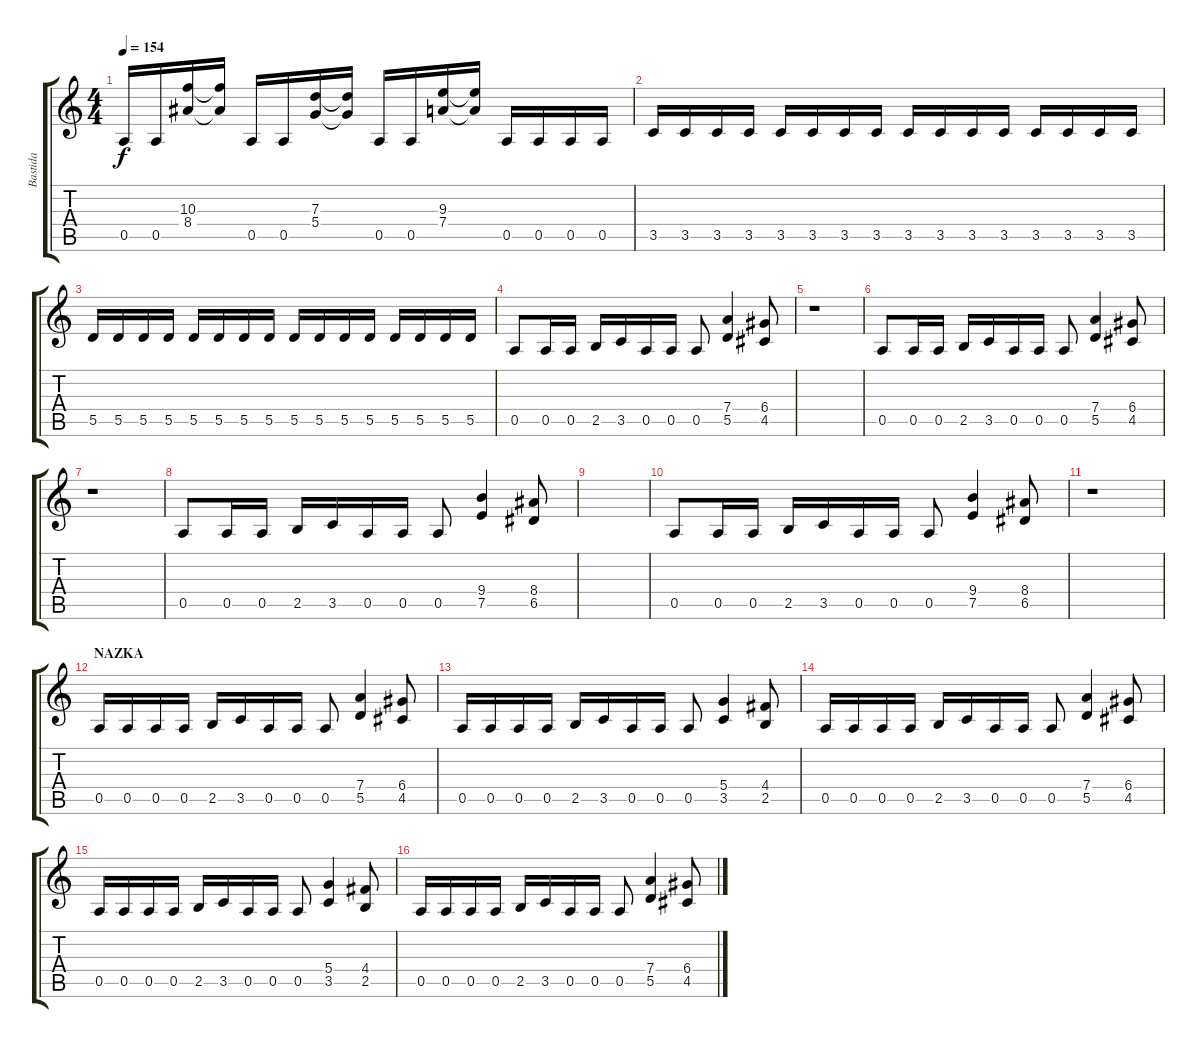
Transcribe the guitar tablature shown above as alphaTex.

\track ("Bastida" "Bastida") {instrument overdrivenguitar}
\staff {score tabs}
\tuning (E4 B3 G3 D3 A2 E2) {hide}
\ts (4 4)
\tempo 154
\clef g2
\ks c
0.5.16{dy f} 0.5.16 (10.3 8.4).16 (10.3{t} 8.4{t}).16 0.5.16 0.5.16 (7.3 5.4).16 (7.3{t} 5.4{t}).16 0.5.16 0.5.16 (9.3 7.4).16 (9.3{t} 7.4{t}).16 0.5.16 0.5.16 0.5.16 0.5.16 |
3.5.16 3.5.16 3.5.16 3.5.16 3.5.16 3.5.16 3.5.16 3.5.16 3.5.16 3.5.16 3.5.16 3.5.16 3.5.16 3.5.16 3.5.16 3.5.16 |
5.5.16 5.5.16 5.5.16 5.5.16 5.5.16 5.5.16 5.5.16 5.5.16 5.5.16 5.5.16 5.5.16 5.5.16 5.5.16 5.5.16 5.5.16 5.5.16 |
\section ("" "")
0.5.8 0.5.16 0.5.16 2.5.16 3.5.16 0.5.16 0.5.16 0.5.8 (7.4 5.5).4 (6.4 4.5).8 |
r.1 |
0.5.8 0.5.16 0.5.16 2.5.16 3.5.16 0.5.16 0.5.16 0.5.8 (7.4 5.5).4 (6.4 4.5).8 |
r.1 |
0.5.8 0.5.16 0.5.16 2.5.16 3.5.16 0.5.16 0.5.16 0.5.8 (9.4 7.5).4 (8.4 6.5).8 |
|
0.5.8 0.5.16 0.5.16 2.5.16 3.5.16 0.5.16 0.5.16 0.5.8 (9.4 7.5).4 (8.4 6.5).8 |
r.1 |
\section ("" "NAZKA")
0.5.16 0.5.16 0.5.16 0.5.16 2.5.16 3.5.16 0.5.16 0.5.16 0.5.8 (7.4 5.5).4 (6.4 4.5).8 |
0.5.16 0.5.16 0.5.16 0.5.16 2.5.16 3.5.16 0.5.16 0.5.16 0.5.8 (5.4 3.5).4 (4.4 2.5).8 |
0.5.16 0.5.16 0.5.16 0.5.16 2.5.16 3.5.16 0.5.16 0.5.16 0.5.8 (7.4 5.5).4 (6.4 4.5).8 |
0.5.16 0.5.16 0.5.16 0.5.16 2.5.16 3.5.16 0.5.16 0.5.16 0.5.8 (5.4 3.5).4 (4.4 2.5).8 |
0.5.16 0.5.16 0.5.16 0.5.16 2.5.16 3.5.16 0.5.16 0.5.16 0.5.8 (7.4 5.5).4 (6.4 4.5).8
